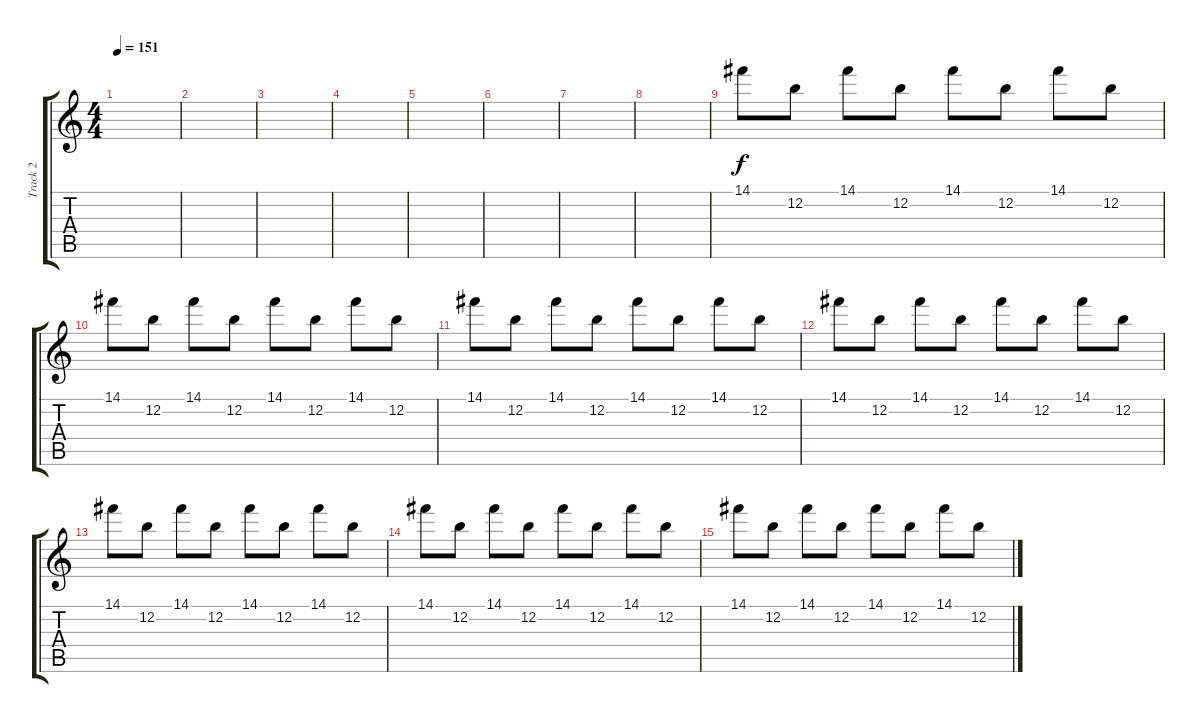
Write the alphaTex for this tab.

\track ("Track 2" "Track 2") {instrument distortionguitar}
\staff {score tabs}
\tuning (E4 B3 G3 D3 A2 E2) {hide}
\ts (4 4)
\tempo 151
\clef g2
\ks c
|
|
|
|
|
|
|
|
14.1.8 12.2.8 14.1.8 12.2.8 14.1.8 12.2.8 14.1.8 12.2.8 |
14.1.8 12.2.8 14.1.8 12.2.8 14.1.8 12.2.8 14.1.8 12.2.8 |
14.1.8 12.2.8 14.1.8 12.2.8 14.1.8 12.2.8 14.1.8 12.2.8 |
14.1.8 12.2.8 14.1.8 12.2.8 14.1.8 12.2.8 14.1.8 12.2.8 |
14.1.8 12.2.8 14.1.8 12.2.8 14.1.8 12.2.8 14.1.8 12.2.8 |
14.1.8 12.2.8 14.1.8 12.2.8 14.1.8 12.2.8 14.1.8 12.2.8 |
14.1.8 12.2.8 14.1.8 12.2.8 14.1.8 12.2.8 14.1.8 12.2.8
